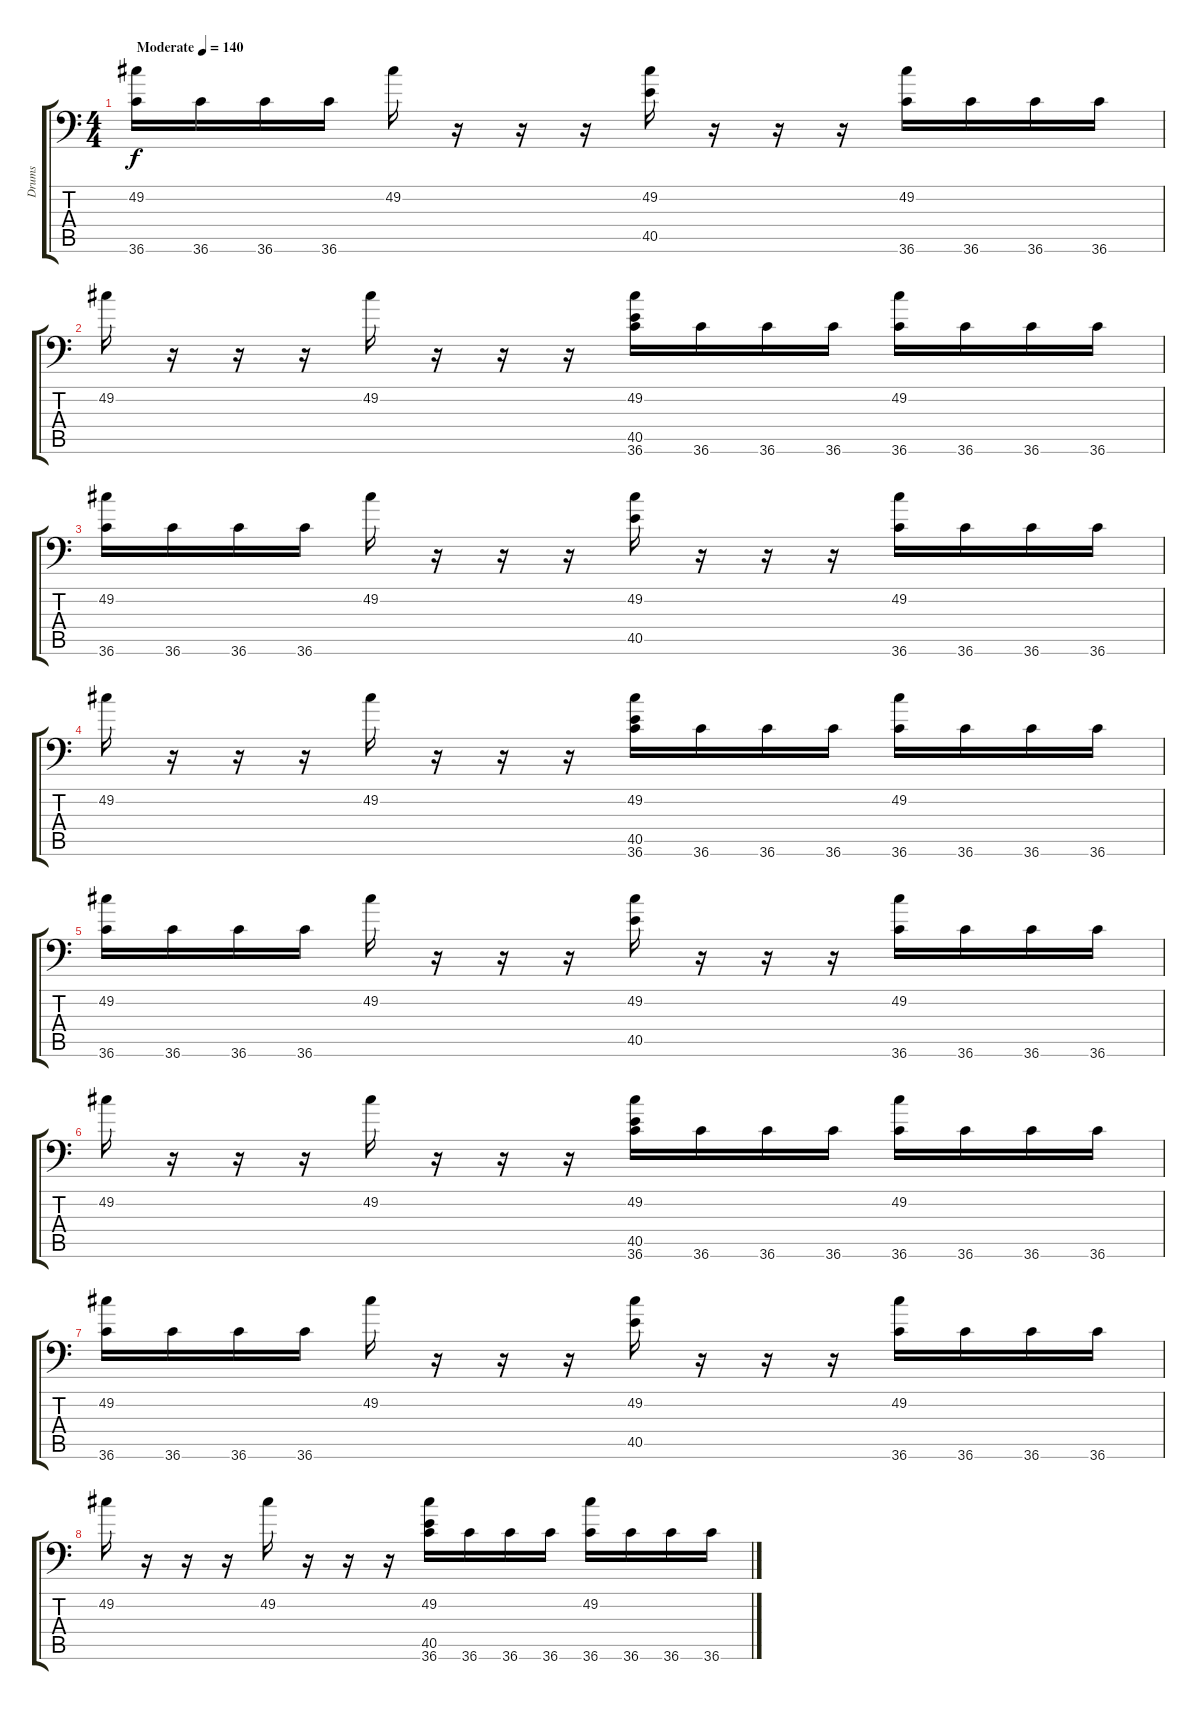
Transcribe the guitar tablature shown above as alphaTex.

\track ("Drums" "Drums") {instrument acousticgrandpiano}
\staff {score tabs}
\tuning (C-1 C-1 C-1 C-1 C-1 C-1) {hide}
\ts (4 4)
\tempo (140 "Moderate")
\clef f4
\ks c
(49.2 36.6).16{dy f instrument acousticgrandpiano} 36.6.16 36.6.16 36.6.16 49.2.16 r.16 r.16 r.16 (49.2 40.5).16 r.16 r.16 r.16 (49.2 36.6).16 36.6.16 36.6.16 36.6.16 |
49.2.16 r.16 r.16 r.16 49.2.16 r.16 r.16 r.16 (49.2 40.5 36.6).16 36.6.16 36.6.16 36.6.16 (49.2 36.6).16 36.6.16 36.6.16 36.6.16 |
(49.2 36.6).16 36.6.16 36.6.16 36.6.16 49.2.16 r.16 r.16 r.16 (49.2 40.5).16 r.16 r.16 r.16 (49.2 36.6).16 36.6.16 36.6.16 36.6.16 |
49.2.16 r.16 r.16 r.16 49.2.16 r.16 r.16 r.16 (49.2 40.5 36.6).16 36.6.16 36.6.16 36.6.16 (49.2 36.6).16 36.6.16 36.6.16 36.6.16 |
(49.2 36.6).16 36.6.16 36.6.16 36.6.16 49.2.16 r.16 r.16 r.16 (49.2 40.5).16 r.16 r.16 r.16 (49.2 36.6).16 36.6.16 36.6.16 36.6.16 |
49.2.16 r.16 r.16 r.16 49.2.16 r.16 r.16 r.16 (49.2 40.5 36.6).16 36.6.16 36.6.16 36.6.16 (49.2 36.6).16 36.6.16 36.6.16 36.6.16 |
(49.2 36.6).16 36.6.16 36.6.16 36.6.16 49.2.16 r.16 r.16 r.16 (49.2 40.5).16 r.16 r.16 r.16 (49.2 36.6).16 36.6.16 36.6.16 36.6.16 |
49.2.16 r.16 r.16 r.16 49.2.16 r.16 r.16 r.16 (49.2 40.5 36.6).16 36.6.16 36.6.16 36.6.16 (49.2 36.6).16 36.6.16 36.6.16 36.6.16
